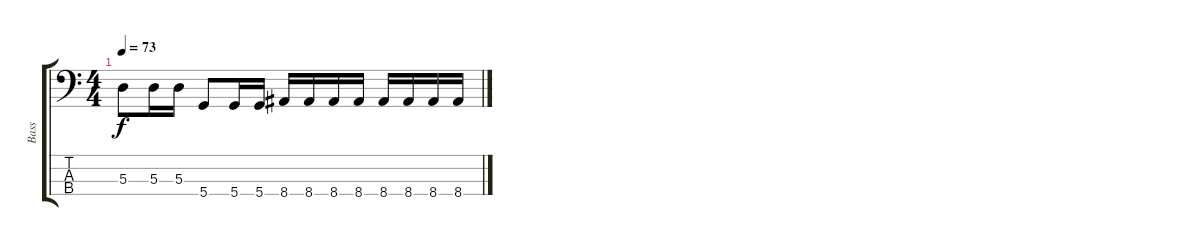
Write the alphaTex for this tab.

\track ("Bass" "Bass") {instrument electricbasspick}
\staff {score tabs}
\tuning (G2 D2 A1 D1) {hide}
\ts (4 4)
\tempo 73
\clef f4
\ks c
5.3.8{dy f} 5.3.16 5.3.16 5.4.8 5.4.16 5.4.16 8.4.16 8.4.16 8.4.16 8.4.16 8.4.16 8.4.16 8.4.16 8.4.16
